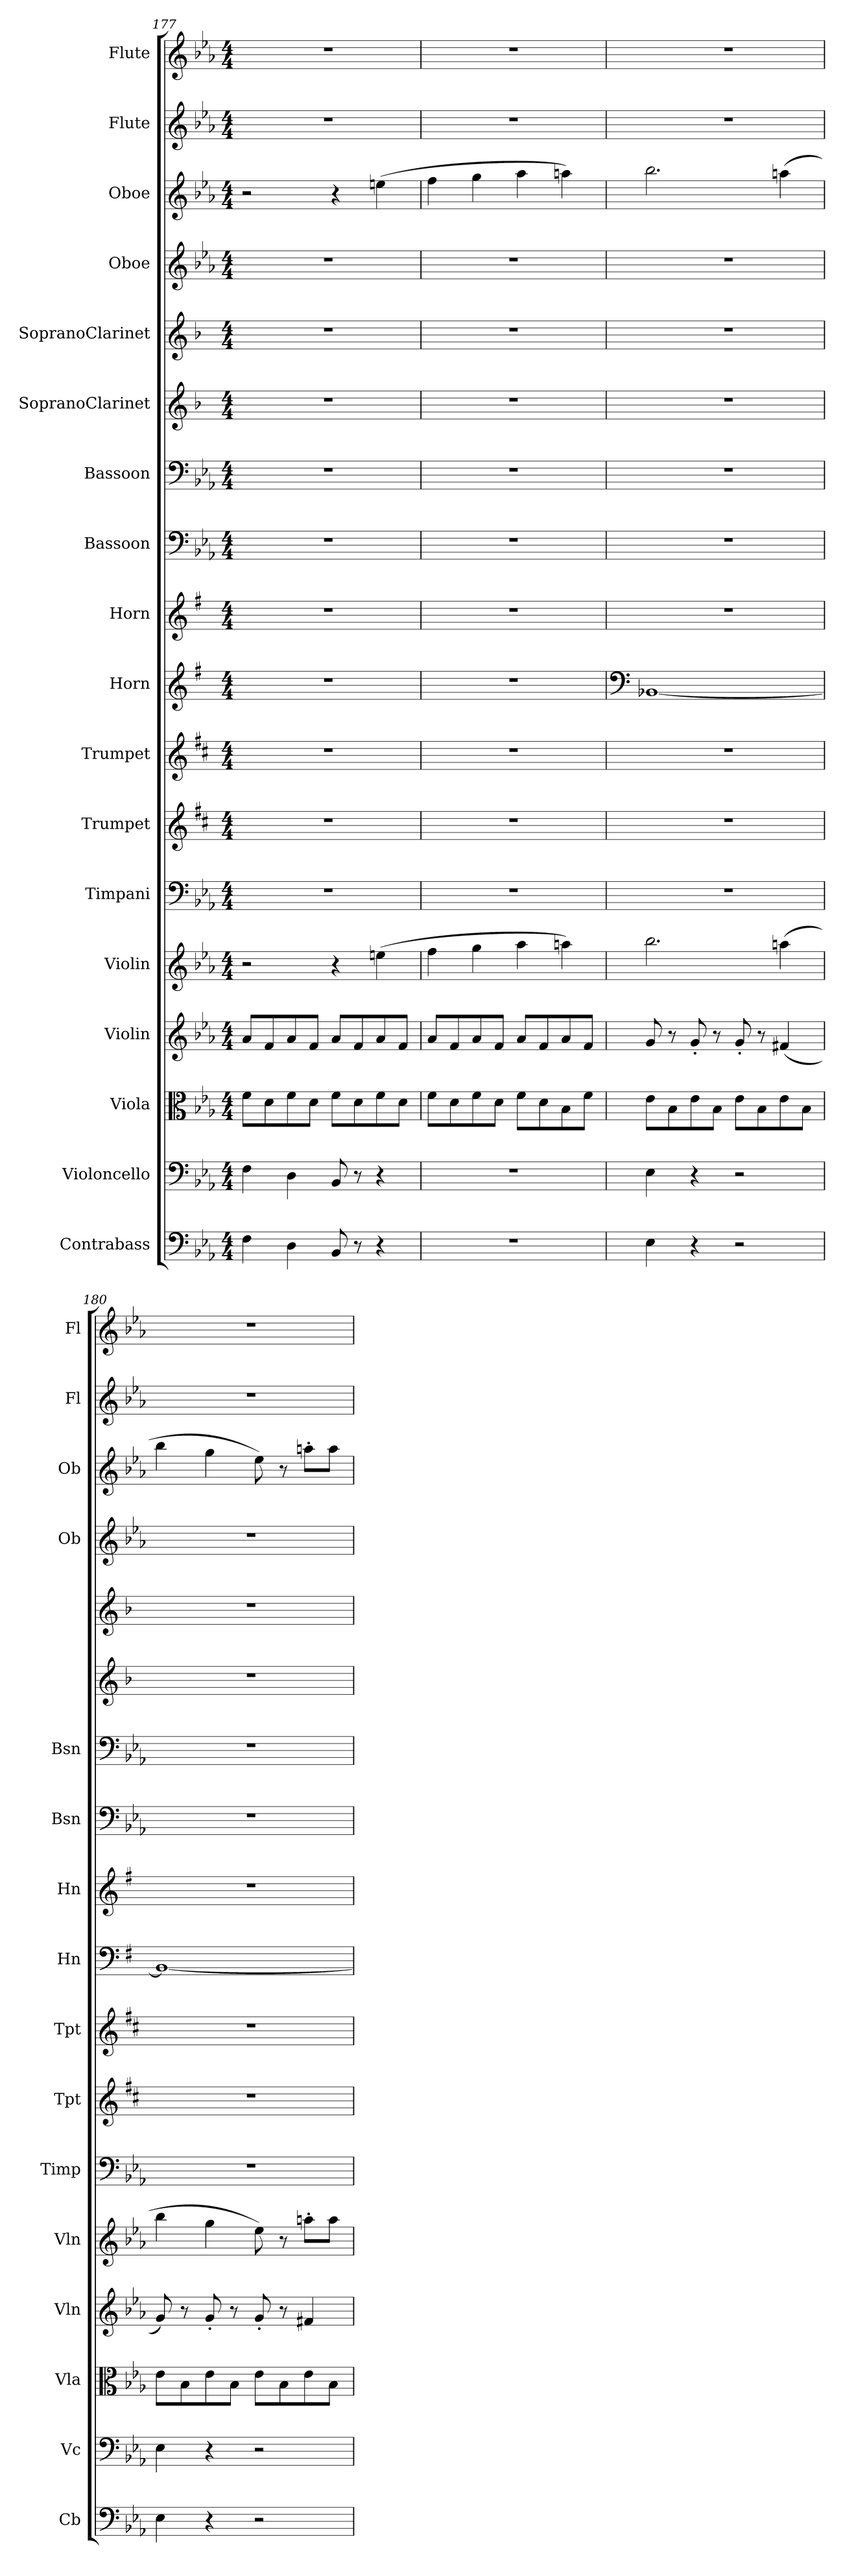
**kern	**kern	**kern	**kern	**kern	**kern	**kern	**kern	**kern	**kern	**kern	**kern	**kern	**kern	**kern	**kern	**kern	**kern
*part18	*part17	*part16	*part15	*part14	*part13	*part12	*part11	*part10	*part9	*part8	*part7	*part6	*part5	*part4	*part3	*part2	*part1
*staff18	*staff17	*staff16	*staff15	*staff14	*staff13	*staff12	*staff11	*staff10	*staff9	*staff8	*staff7	*staff6	*staff5	*staff4	*staff3	*staff2	*staff1
*I"Contrabass	*I"Violoncello	*I"Viola	*I"Violin	*I"Violin	*I"Timpani	*I"Trumpet	*I"Trumpet	*I"Horn	*I"Horn	*I"Bassoon	*I"Bassoon	*I"SopranoClarinet	*I"SopranoClarinet	*I"Oboe	*I"Oboe	*I"Flute	*I"Flute
*I'Cb	*I'Vc	*I'Vla	*I'Vln	*I'Vln	*I'Timp	*I'Tpt	*I'Tpt	*I'Hn	*I'Hn	*I'Bsn	*I'Bsn	*	*	*I'Ob	*I'Ob	*I'Fl	*I'Fl
*clefF4	*clefF4	*clefC3	*clefG2	*clefG2	*clefF4	*clefG2	*clefG2	*clefG2	*clefG2	*clefF4	*clefF4	*clefG2	*clefG2	*clefG2	*clefG2	*clefG2	*clefG2
*ITrd7c12	*	*	*	*	*	*ITrd1c2	*ITrd1c2	*ITrd4c7	*ITrd4c7	*	*	*	*	*	*	*	*
*k[b-e-a-]	*k[b-e-a-]	*k[b-e-a-]	*k[b-e-a-]	*k[b-e-a-]	*k[b-e-a-]	*k[]	*k[]	*k[]	*k[]	*k[b-e-a-]	*k[b-e-a-]	*k[b-]	*k[b-]	*k[b-e-a-]	*k[b-e-a-]	*k[b-e-a-]	*k[b-e-a-]
*M4/4	*M4/4	*M4/4	*M4/4	*M4/4	*M4/4	*M4/4	*M4/4	*M4/4	*M4/4	*M4/4	*M4/4	*M4/4	*M4/4	*M4/4	*M4/4	*M4/4	*M4/4
=177	=177	=177	=177	=177	=177	=177	=177	=177	=177	=177	=177	=177	=177	=177	=177	=177	=177
4FF\	4F\	8f\L	8a-/L	2r	1r	1r	1r	1r	1r	1r	1r	1r	1r	1r	2r	1r	1r
.	.	8d\	8f/	.	.	.	.	.	.	.	.	.	.	.	.	.	.
4DD\	4D\	8f\	8a-/	.	.	.	.	.	.	.	.	.	.	.	.	.	.
.	.	8d\J	8f/J	.	.	.	.	.	.	.	.	.	.	.	.	.	.
8BBB-/	8BB-/	8f\L	8a-/L	4r	.	.	.	.	.	.	.	.	.	.	4r	.	.
8r	8r	8d\	8f/	.	.	.	.	.	.	.	.	.	.	.	.	.	.
4r	4r	8f\	8a-/	(>4een\	.	.	.	.	.	.	.	.	.	.	(>4een\	.	.
.	.	8d\J	8f/J	.	.	.	.	.	.	.	.	.	.	.	.	.	.
=178	=178	=178	=178	=178	=178	=178	=178	=178	=178	=178	=178	=178	=178	=178	=178	=178	=178
1r	1r	8f\L	8a-/L	4ff\	1r	1r	1r	1r	1r	1r	1r	1r	1r	1r	4ff\	1r	1r
.	.	8d\	8f/	.	.	.	.	.	.	.	.	.	.	.	.	.	.
.	.	8f\	8a-/	4gg\	.	.	.	.	.	.	.	.	.	.	4gg\	.	.
.	.	8d\J	8f/J	.	.	.	.	.	.	.	.	.	.	.	.	.	.
.	.	8f\L	8a-/L	4aa-\	.	.	.	.	.	.	.	.	.	.	4aa-\	.	.
.	.	8d\	8f/	.	.	.	.	.	.	.	.	.	.	.	.	.	.
.	.	8B-\	8a-/	4aan\)	.	.	.	.	.	.	.	.	.	.	4aan\)	.	.
.	.	8f\J	8f/J	.	.	.	.	.	.	.	.	.	.	.	.	.	.
=179	=179	=179	=179	=179	=179	=179	=179	=179	=179	=179	=179	=179	=179	=179	=179	=179	=179
*	*	*	*	*	*	*	*	*clefF4	*	*	*	*	*	*	*	*	*
4EE-\	4E-\	8e-\L	8g/	2.bb-\	1r	1r	1r	[1EE-X	1r	1r	1r	1r	1r	1r	2.bb-\	1r	1r
.	.	8B-\	8r	.	.	.	.	.	.	.	.	.	.	.	.	.	.
4r	4r	8e-\	8g'/	.	.	.	.	.	.	.	.	.	.	.	.	.	.
.	.	8B-\J	8r	.	.	.	.	.	.	.	.	.	.	.	.	.	.
2r	2r	8e-\L	8g'/	.	.	.	.	.	.	.	.	.	.	.	.	.	.
.	.	8B-\	8r	.	.	.	.	.	.	.	.	.	.	.	.	.	.
.	.	8e-\	(<4f#X/	(>4aan\	.	.	.	.	.	.	.	.	.	.	(>4aan\	.	.
.	.	8B-\J	.	.	.	.	.	.	.	.	.	.	.	.	.	.	.
=180	=180	=180	=180	=180	=180	=180	=180	=180	=180	=180	=180	=180	=180	=180	=180	=180	=180
4EE-\	4E-\	8e-\L	8g/)	4bb-\	1r	1r	1r	1EE-_	1r	1r	1r	1r	1r	1r	4bb-\	1r	1r
.	.	8B-\	8r	.	.	.	.	.	.	.	.	.	.	.	.	.	.
4r	4r	8e-\	8g'/	4gg\	.	.	.	.	.	.	.	.	.	.	4gg\	.	.
.	.	8B-\J	8r	.	.	.	.	.	.	.	.	.	.	.	.	.	.
2r	2r	8e-\L	8g'/	8ee-\)	.	.	.	.	.	.	.	.	.	.	8ee-\)	.	.
.	.	8B-\	8r	8r	.	.	.	.	.	.	.	.	.	.	8r	.	.
.	.	8e-\	4f#X/	8aan'\L	.	.	.	.	.	.	.	.	.	.	8aan'\L	.	.
.	.	8B-\J	.	8aa\J	.	.	.	.	.	.	.	.	.	.	8aa\J	.	.
=	=	=	=	=	=	=	=	=	=	=	=	=	=	=	=	=	=
*-	*-	*-	*-	*-	*-	*-	*-	*-	*-	*-	*-	*-	*-	*-	*-	*-	*-
